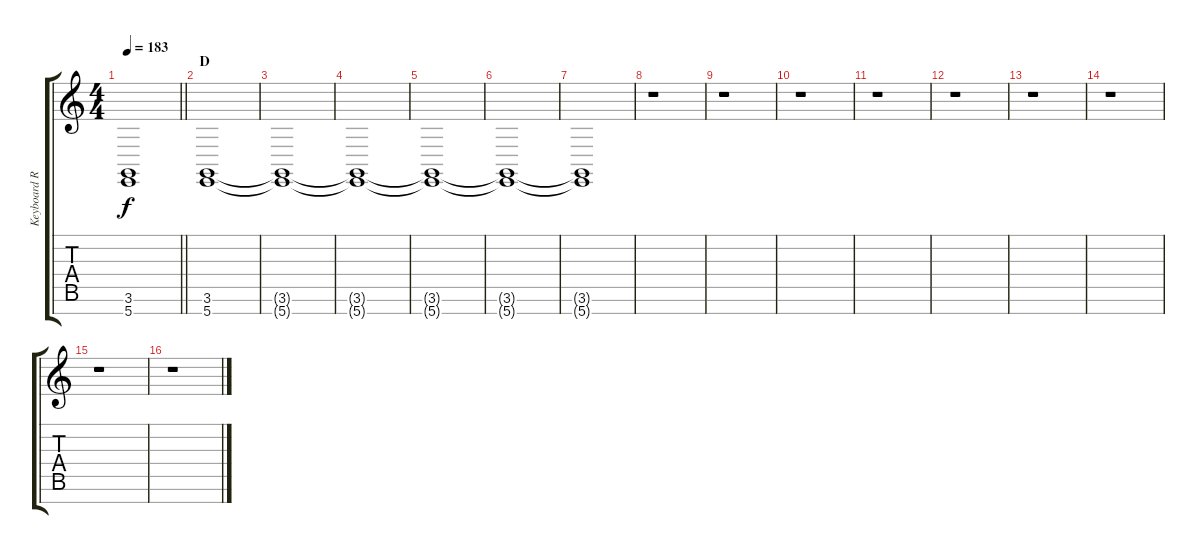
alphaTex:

\track ("Keyboard R" "Keyboard R") {instrument lead4chiff}
\staff {score tabs}
\tuning (E4 B3 G3 D3 A2 E2 B1) {hide}
\ts (4 4)
\tempo 183
\clef g2
\barLineRight lightlight
\ks c
(3.6{t} 5.7{t}).1{dy f} |
\section ("" "D")
(3.6 5.7).1 |
(3.6{t} 5.7{t}).1 |
(3.6{t} 5.7{t}).1 |
(3.6{t} 5.7{t}).1 |
(3.6{t} 5.7{t}).1 |
(3.6{t} 5.7{t}).1 |
r.1 |
r.1 |
r.1 |
r.1 |
r.1 |
r.1 |
r.1 |
r.1 |
r.1
